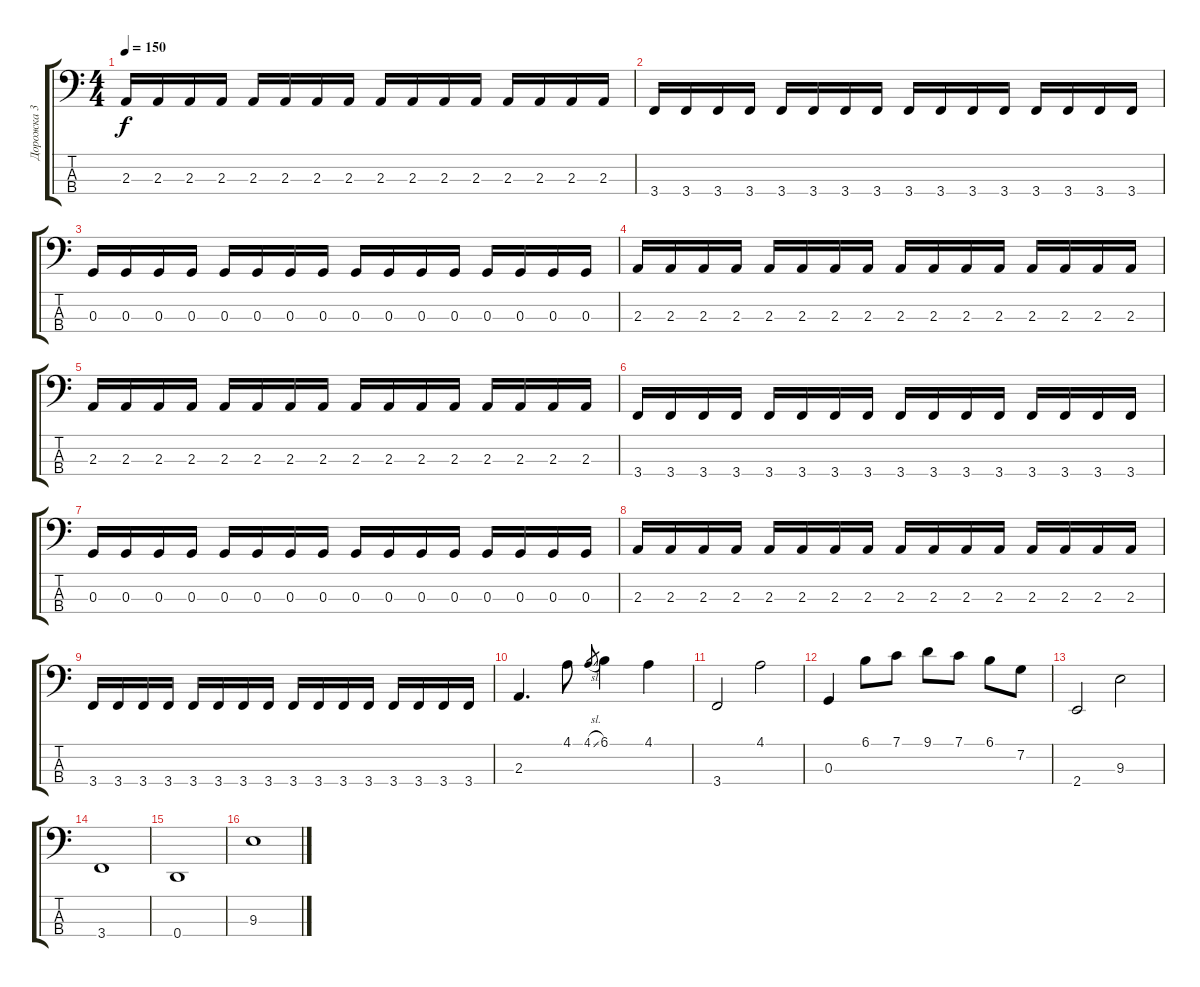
\track ("Дорожка 3" "Дорожка 3") {instrument electricbassfinger}
\staff {score tabs}
\tuning (F2 C2 G1 D1) {hide}
\ts (4 4)
\tempo 150
\clef f4
\ks c
2.3.16{dy f} 2.3.16 2.3.16 2.3.16 2.3.16 2.3.16 2.3.16 2.3.16 2.3.16 2.3.16 2.3.16 2.3.16 2.3.16 2.3.16 2.3.16 2.3.16 |
3.4.16 3.4.16 3.4.16 3.4.16 3.4.16 3.4.16 3.4.16 3.4.16 3.4.16 3.4.16 3.4.16 3.4.16 3.4.16 3.4.16 3.4.16 3.4.16 |
0.3.16 0.3.16 0.3.16 0.3.16 0.3.16 0.3.16 0.3.16 0.3.16 0.3.16 0.3.16 0.3.16 0.3.16 0.3.16 0.3.16 0.3.16 0.3.16 |
2.3.16 2.3.16 2.3.16 2.3.16 2.3.16 2.3.16 2.3.16 2.3.16 2.3.16 2.3.16 2.3.16 2.3.16 2.3.16 2.3.16 2.3.16 2.3.16 |
2.3.16 2.3.16 2.3.16 2.3.16 2.3.16 2.3.16 2.3.16 2.3.16 2.3.16 2.3.16 2.3.16 2.3.16 2.3.16 2.3.16 2.3.16 2.3.16 |
3.4.16 3.4.16 3.4.16 3.4.16 3.4.16 3.4.16 3.4.16 3.4.16 3.4.16 3.4.16 3.4.16 3.4.16 3.4.16 3.4.16 3.4.16 3.4.16 |
0.3.16 0.3.16 0.3.16 0.3.16 0.3.16 0.3.16 0.3.16 0.3.16 0.3.16 0.3.16 0.3.16 0.3.16 0.3.16 0.3.16 0.3.16 0.3.16 |
2.3.16 2.3.16 2.3.16 2.3.16 2.3.16 2.3.16 2.3.16 2.3.16 2.3.16 2.3.16 2.3.16 2.3.16 2.3.16 2.3.16 2.3.16 2.3.16 |
3.4.16 3.4.16 3.4.16 3.4.16 3.4.16 3.4.16 3.4.16 3.4.16 3.4.16 3.4.16 3.4.16 3.4.16 3.4.16 3.4.16 3.4.16 3.4.16 |
2.3.4{d} 4.1.8 4.1{sl}.8{gr} 6.1.4 4.1.4 |
3.4.2 4.1.2 |
0.3.4 6.1.8 7.1.8 9.1.8 7.1.8 6.1.8 7.2.8 |
2.4.2 9.3.2 |
3.4.1 |
0.4.1 |
9.3.1
